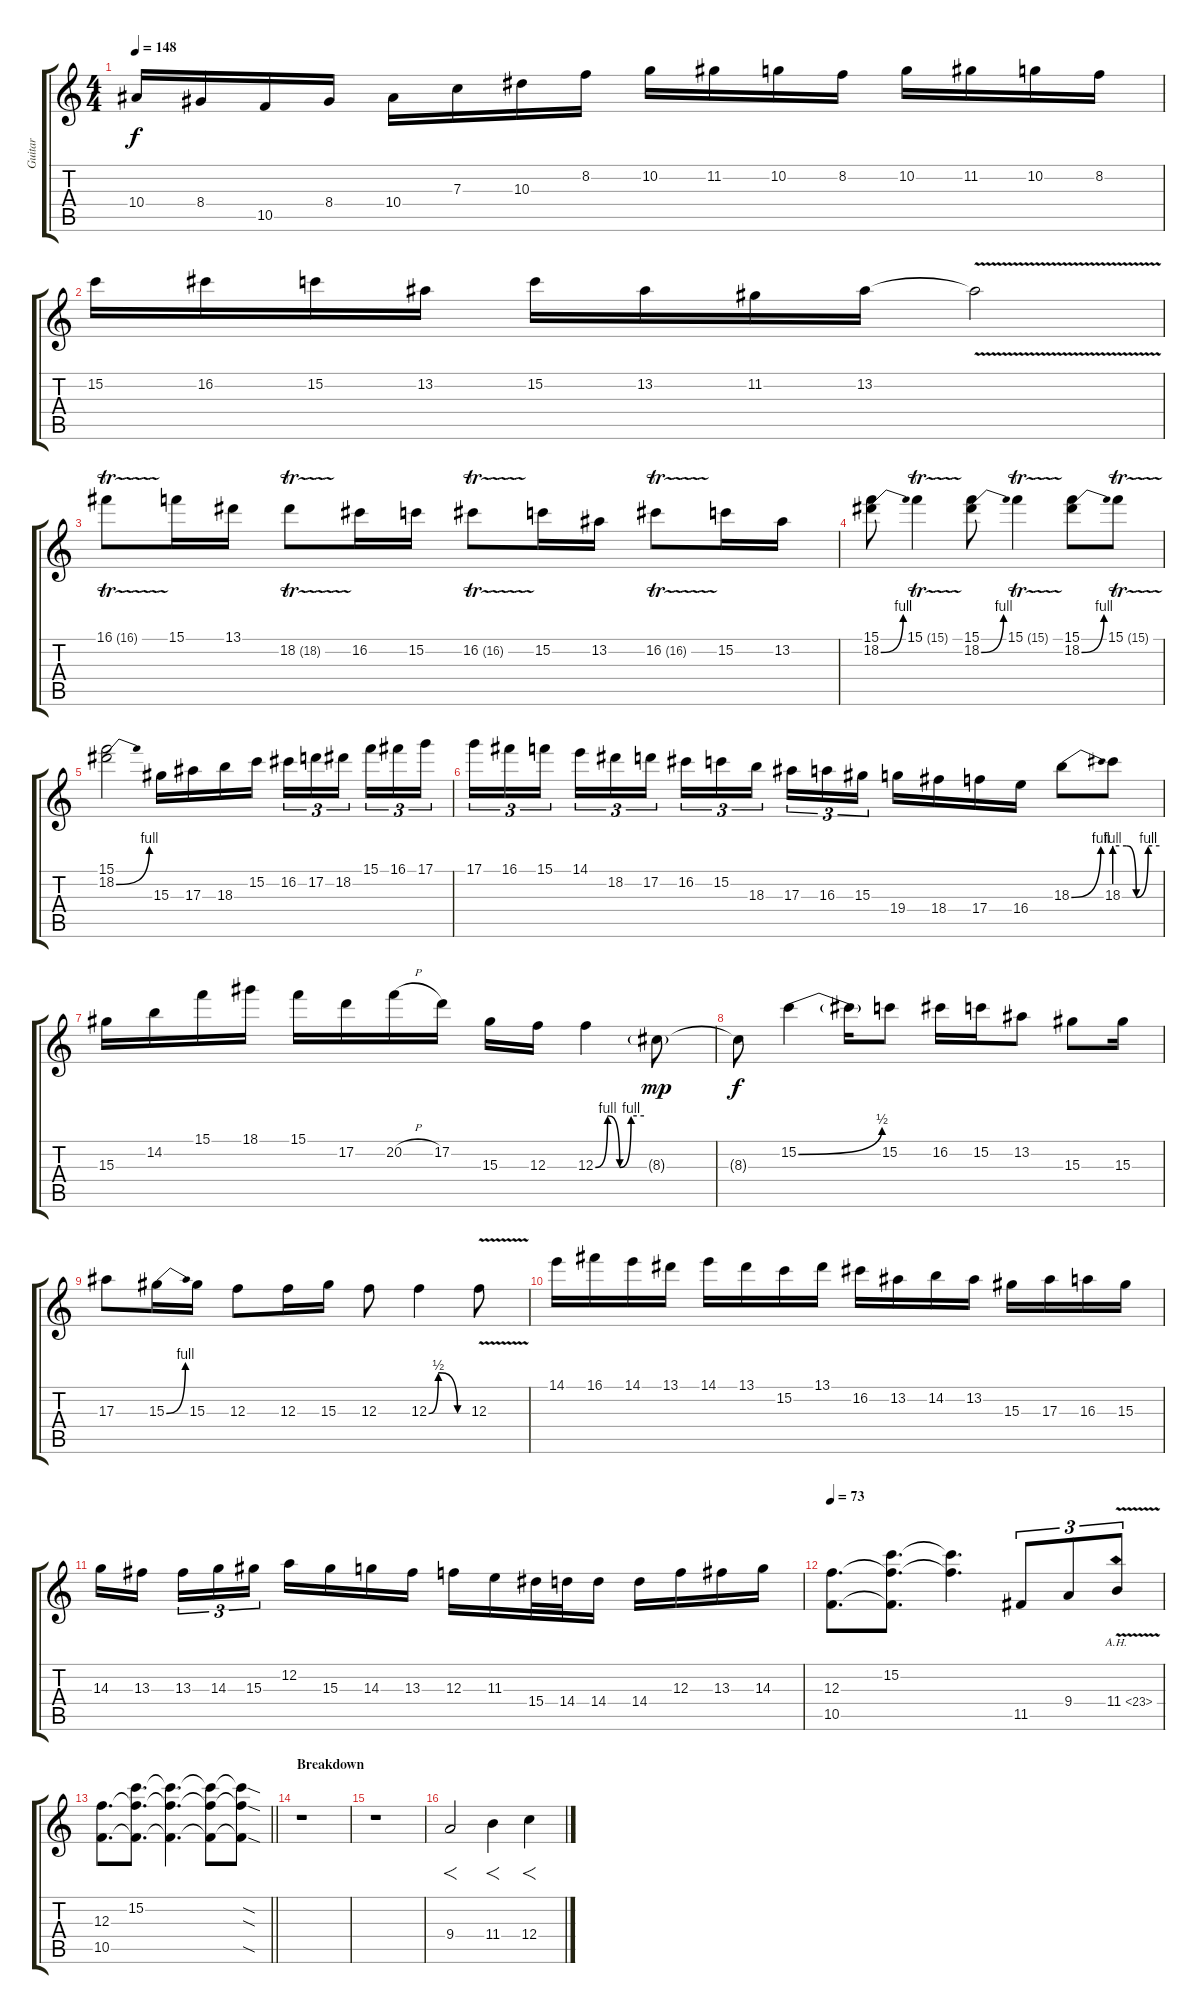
\track ("Guitar" "Guitar") {instrument distortionguitar}
\staff {score tabs}
\tuning (D4 A3 F3 C3 G2 C2) {hide}
\ts (4 4)
\tempo 148
\clef g2
\ks c
10.4.16{dy f} 8.4.16 10.5.16 8.4.16 10.4.16 7.3.16 10.3.16 8.2.16 10.2.16 11.2.16 10.2.16 8.2.16 10.2.16 11.2.16 10.2.16 8.2.16 |
15.2.16 16.2.16 15.2.16 13.2.16 15.2.16 13.2.16 11.2.16 13.2.16 13.2{v t}.2 |
16.1{tr (16 32)}.8 15.1.16 13.1.16 18.2{tr (18 32)}.8 16.2.16 15.2.16 16.2{tr (16 32)}.8 15.2.16 13.2.16 16.2{tr (16 32)}.8 15.2.16 13.2.16 |
(15.1 18.2{be (bend 0 0 60 4)}).8 15.1{tr (15 32)}.4 (15.1 18.2{be (bend 0 0 60 4)}).8 15.1{tr (15 32)}.4 (15.1 18.2{be (bend 0 0 60 4)}).8 15.1{tr (15 32)}.8 |
(15.1 18.2{be (bend 0 0 60 4)}).2 15.3.16 17.3.16 18.3.16 15.2.16 16.2.16{tu (3 2)} 17.2.16{tu (3 2)} 18.2.16{tu (3 2) beam splitsecondary} 15.1.16{tu (3 2)} 16.1.16{tu (3 2)} 17.1.16{tu (3 2)} |
17.1.16{tu (3 2)} 16.1.16{tu (3 2)} 15.1.16{tu (3 2) beam splitsecondary} 14.1.16{tu (3 2)} 18.2.16{tu (3 2)} 17.2.16{tu (3 2)} 16.2.16{tu (3 2)} 15.2.16{tu (3 2)} 18.3.16{tu (3 2) beam splitsecondary} 17.3.16{tu (3 2)} 16.3.16{tu (3 2)} 15.3.16{tu (3 2)} 19.4.16 18.4.16 17.4.16 16.4.16 18.3{be (bend 0 0 60 4)}.8 18.3{be (custom 0 4 16 4 29 0 45 4 60 4)}.8 |
15.3.16 14.2.16 15.1.16 18.1.16 15.1.16 17.2.16 20.2{h}.16 17.2.16 15.3.16 12.3.16 12.3{be (custom 0 0 15 4 30 0 44 4 60 4)}.4 8.3{g}.8{dy mp} |
8.3{t}.8{dy f} 15.2{be (bend 0 0 60 2)}.4 15.2{t}.16 15.2.8 16.2.16 15.2.16 13.2.8 15.3.8 15.3.16 |
17.3.8 15.3{be (bend 0 0 60 4)}.16 15.3.16 12.3.8 12.3.16 15.3.16 12.3.8 12.3{be (custom 0 0 15 2 45 0 60 0)}.4 12.3{v}.8 |
14.1.16 16.1.16 14.1.16 13.1.16 14.1.16 13.1.16 15.2.16 13.1.16 16.2.16 13.2.16 14.2.16 13.2.16 15.3.16 17.3.16 16.3.16 15.3.16 |
14.3.16 13.3.16{beam splitsecondary} 13.3.16{tu (3 2)} 14.3.16{tu (3 2)} 15.3.16{tu (3 2)} 12.2.16 15.3.16 14.3.16 13.3.16 12.3.16 11.3.16 15.4.32 14.4.32 14.4.16 14.4.16 12.3.16 13.3.16 14.3.16 |
\tempo 73
(12.3 10.5).8{d} (15.2 12.3{t} 10.5{t}).8{d} (15.2{t} 12.3{t}).4{d} 11.5.8{tu (3 2)} 9.4.8{tu (3 2)} 11.4{ah 12 v}.8{tu (3 2)} |
\barLineRight lightlight
(12.3 10.5).8{d} (15.2 12.3{t} 10.5{t}).8{d} (15.2{t} 12.3{t} 10.5{t}).4{d} (15.2{t} 12.3{t} 10.5{t}).8 (15.2{sod t} 12.3{sod t} 10.5{sod t}).8 |
\section ("" "Breakdown")
r.1 |
r.1 |
9.4.2{f} 11.4.4{f} 12.4.4{f}
